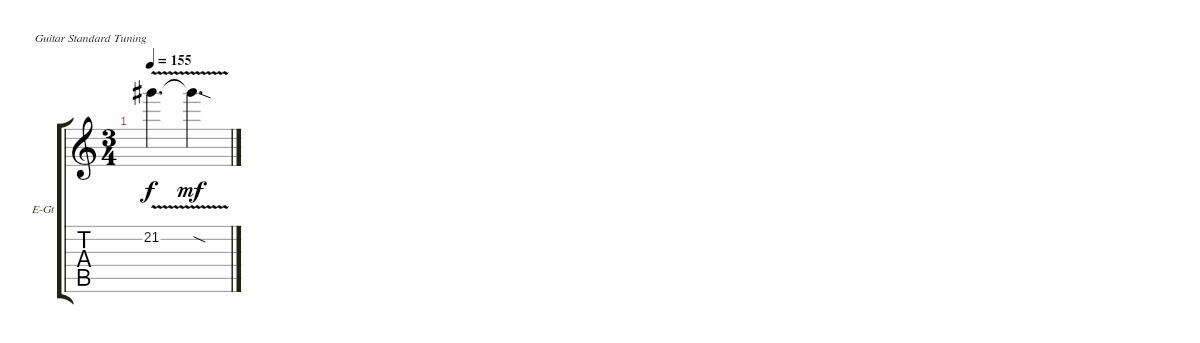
\defaultSystemsLayout 4
\bracketExtendMode groupsimilarinstruments
\firstSystemTrackNameOrientation horizontal
\otherSystemsTrackNameOrientation horizontal
\track ("Electric Guitar" "E-Gt") {instrument distortionguitar}
\staff {score tabs}
\tuning (E4 B3 G3 D3 A2 E2)
\ts (3 4)
\tempo 155
\clef g2
\ks c
21.2{v t}.4{d dy f} 21.2{sod t}.4{d dy mf}
